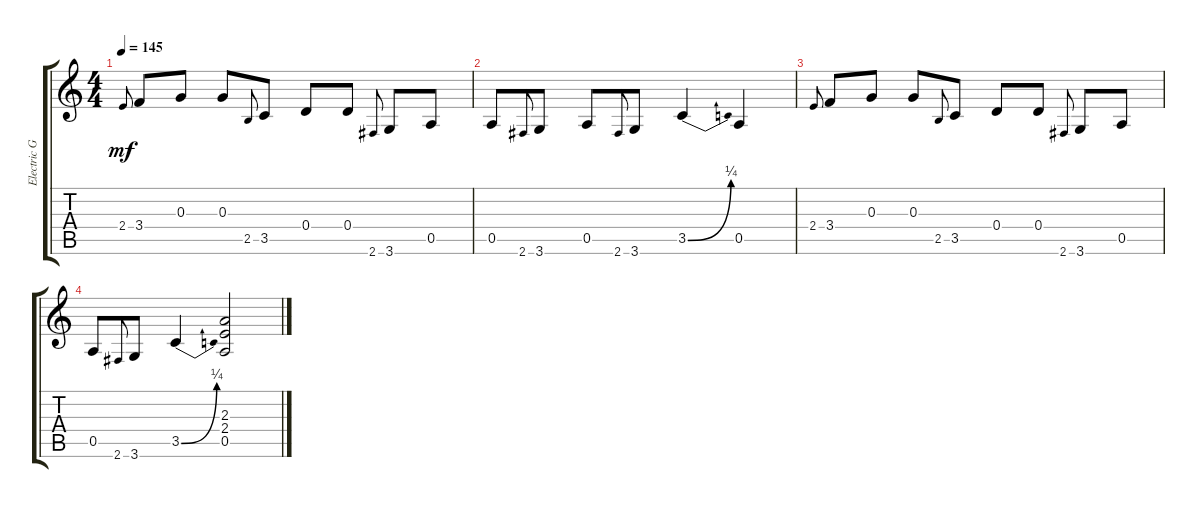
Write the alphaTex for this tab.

\track ("Electric Guitar" "Electric G") {instrument electricguitarclean}
\staff {score tabs}
\tuning (E4 B3 G3 D3 A2 E2) {hide}
\ts (4 4)
\tempo 145
\clef g2
\ks c
2.4.8{gr onbeat dy mf instrument electricguitarclean} 3.4.8 0.3.8 0.3.8 2.5.8{gr onbeat} 3.5.8 0.4.8 0.4.8 2.6.8{gr onbeat} 3.6.8 0.5.8 |
0.5.8 2.6.8{gr onbeat} 3.6.8 0.5.8 2.6.8{gr onbeat} 3.6.8 3.5{be (bend 0 0 60 1)}.4 0.5.4 |
2.4.8{gr onbeat} 3.4.8 0.3.8 0.3.8 2.5.8{gr onbeat} 3.5.8 0.4.8 0.4.8 2.6.8{gr onbeat} 3.6.8 0.5.8 |
0.5.8 2.6.8{gr onbeat} 3.6.8 3.5{be (bend 0 0 60 1)}.4 (2.3 2.4 0.5).2
